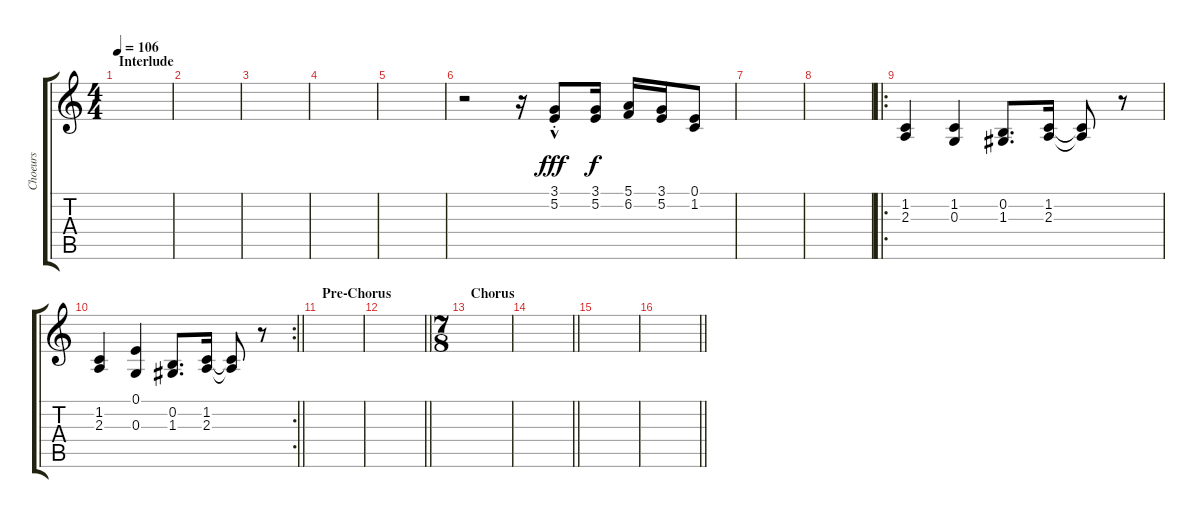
\track ("Choeurs" "Choeurs") {instrument clarinet}
\staff {score tabs}
\tuning (E4 B3 G3 D3 A2 E2) {hide}
\ts (4 4)
\section ("" "Interlude")
\tempo 106
\clef g2
\ks c
|
|
|
|
|
r.2 r.16 (3.1{hac st} 5.2{hac st}).8{dy fff} (3.1 5.2).16{dy f} (5.1 6.2).16 (3.1 5.2).16 (0.1 1.2).8 |
|
|
\ro
(1.2 2.3).4 (1.2 0.3).4 (0.2 1.3).8{d} (1.2 2.3).16 (1.2{t} 2.3{t}).8 r.8 |
\rc 2
\barLineRight lightlight
(1.2 2.3).4 (0.1 0.3).4 (0.2 1.3).8{d} (1.2 2.3).16 (1.2{t} 2.3{t}).8 r.8 |
\section ("" "Pre-Chorus")
|
\barLineRight lightlight
|
\ts (7 8)
\section ("" "Chorus")
|
\barLineRight lightlight
|
|
\barLineRight lightlight
